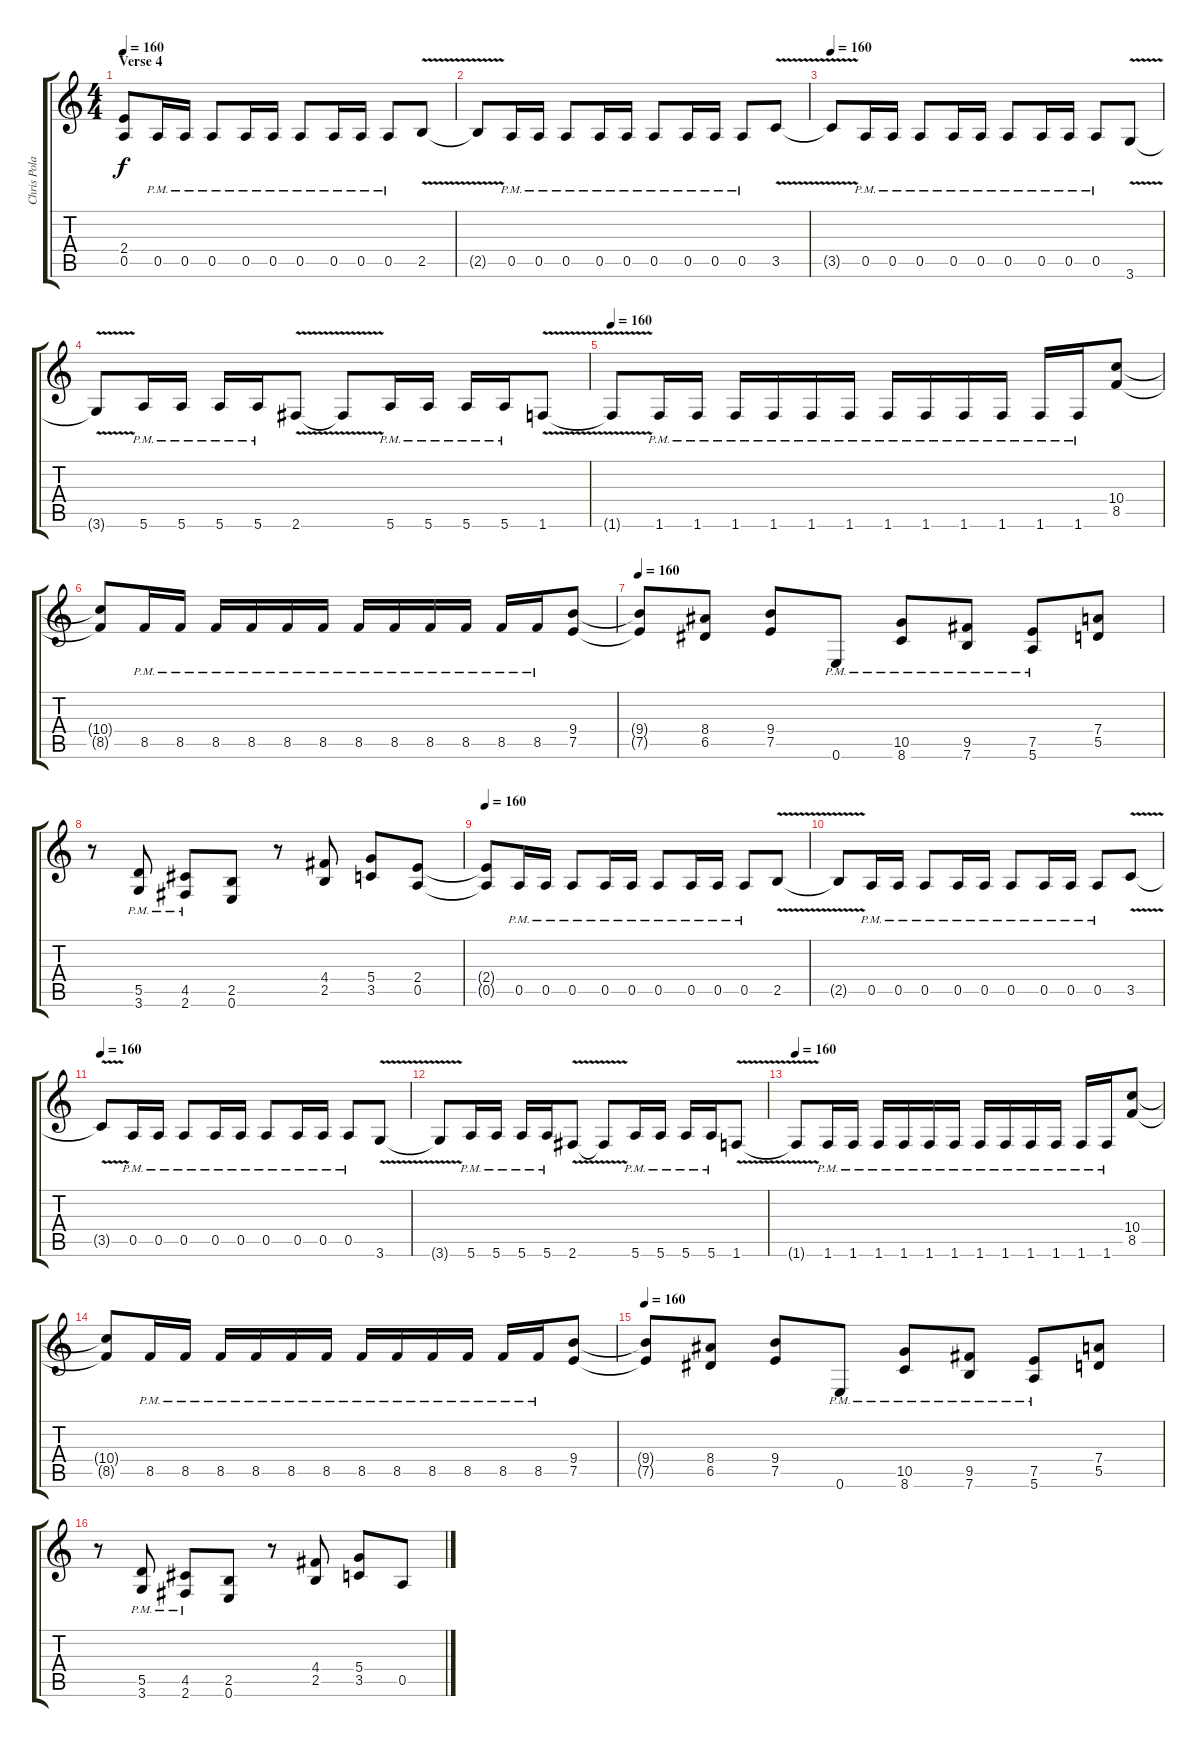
\track ("Chris Poland" "Chris Pola") {instrument overdrivenguitar}
\staff {score tabs}
\tuning (E4 B3 G3 D3 A2 E2) {hide}
\ts (4 4)
\section ("" "Verse 4")
\tempo 160
\clef g2
\ks c
(2.4{t} 0.5{t}).8{dy f} 0.5{pm}.16 0.5{pm}.16 0.5{pm}.8 0.5{pm}.16 0.5{pm}.16 0.5{pm}.8 0.5{pm}.16 0.5{pm}.16 0.5{pm}.8 2.5{v}.8 |
2.5{t}.8 0.5{pm}.16 0.5{pm}.16 0.5{pm}.8 0.5{pm}.16 0.5{pm}.16 0.5{pm}.8 0.5{pm}.16 0.5{pm}.16 0.5{pm}.8 3.5{v}.8 |
\tempo 160
3.5{t}.8 0.5{pm}.16 0.5{pm}.16 0.5{pm}.8 0.5{pm}.16 0.5{pm}.16 0.5{pm}.8 0.5{pm}.16 0.5{pm}.16 0.5{pm}.8 3.6{v}.8 |
3.6{t}.8 5.6{pm}.16 5.6{pm}.16 5.6{pm}.16 5.6{pm}.16 2.6{v}.8 2.6{t}.8 5.6{pm}.16 5.6{pm}.16 5.6{pm}.16 5.6{pm}.16 1.6{v}.8 |
\tempo 160
1.6{t}.8 1.6{pm}.16 1.6{pm}.16 1.6{pm}.16 1.6{pm}.16 1.6{pm}.16 1.6{pm}.16 1.6{pm}.16 1.6{pm}.16 1.6{pm}.16 1.6{pm}.16 1.6{pm}.16 1.6{pm}.16 (10.4 8.5).8 |
(10.4{t} 8.5{t}).8 8.5{pm}.16 8.5{pm}.16 8.5{pm}.16 8.5{pm}.16 8.5{pm}.16 8.5{pm}.16 8.5{pm}.16 8.5{pm}.16 8.5{pm}.16 8.5{pm}.16 8.5{pm}.16 8.5{pm}.16 (9.4 7.5).8 |
\tempo 160
(9.4{t} 7.5{t}).8 (8.4 6.5).8 (9.4 7.5).8 0.6{pm}.8 (10.5{pm} 8.6{pm}).8 (9.5{pm} 7.6{pm}).8 (7.5{pm} 5.6{pm}).8 (7.4 5.5).8 |
r.8 (5.5{pm} 3.6{pm}).8 (4.5{pm} 2.6{pm}).8 (2.5 0.6).8 r.8 (4.4 2.5).8 (5.4 3.5).8 (2.4 0.5).8 |
\tempo 160
(2.4{t} 0.5{t}).8 0.5{pm}.16 0.5{pm}.16 0.5{pm}.8 0.5{pm}.16 0.5{pm}.16 0.5{pm}.8 0.5{pm}.16 0.5{pm}.16 0.5{pm}.8 2.5{v}.8 |
2.5{t}.8 0.5{pm}.16 0.5{pm}.16 0.5{pm}.8 0.5{pm}.16 0.5{pm}.16 0.5{pm}.8 0.5{pm}.16 0.5{pm}.16 0.5{pm}.8 3.5{v}.8 |
\tempo 160
3.5{t}.8 0.5{pm}.16 0.5{pm}.16 0.5{pm}.8 0.5{pm}.16 0.5{pm}.16 0.5{pm}.8 0.5{pm}.16 0.5{pm}.16 0.5{pm}.8 3.6{v}.8 |
3.6{t}.8 5.6{pm}.16 5.6{pm}.16 5.6{pm}.16 5.6{pm}.16 2.6{v}.8 2.6{t}.8 5.6{pm}.16 5.6{pm}.16 5.6{pm}.16 5.6{pm}.16 1.6{v}.8 |
\tempo 160
1.6{t}.8 1.6{pm}.16 1.6{pm}.16 1.6{pm}.16 1.6{pm}.16 1.6{pm}.16 1.6{pm}.16 1.6{pm}.16 1.6{pm}.16 1.6{pm}.16 1.6{pm}.16 1.6{pm}.16 1.6{pm}.16 (10.4 8.5).8 |
(10.4{t} 8.5{t}).8 8.5{pm}.16 8.5{pm}.16 8.5{pm}.16 8.5{pm}.16 8.5{pm}.16 8.5{pm}.16 8.5{pm}.16 8.5{pm}.16 8.5{pm}.16 8.5{pm}.16 8.5{pm}.16 8.5{pm}.16 (9.4 7.5).8 |
\tempo 160
(9.4{t} 7.5{t}).8 (8.4 6.5).8 (9.4 7.5).8 0.6{pm}.8 (10.5{pm} 8.6{pm}).8 (9.5{pm} 7.6{pm}).8 (7.5{pm} 5.6{pm}).8 (7.4 5.5).8 |
r.8 (5.5{pm} 3.6{pm}).8 (4.5{pm} 2.6{pm}).8 (2.5 0.6).8 r.8 (4.4 2.5).8 (5.4 3.5).8 0.5.8
